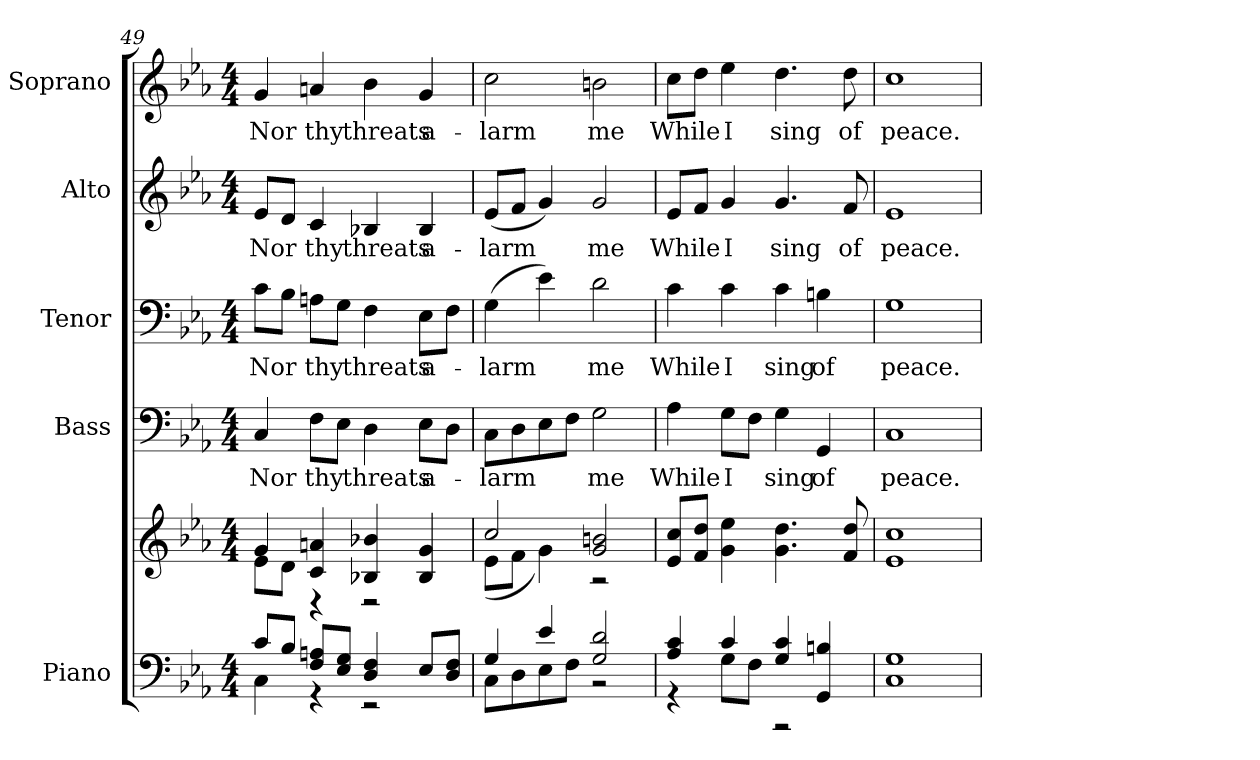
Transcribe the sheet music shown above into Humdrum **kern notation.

**kern	**kern	**kern	**text	**kern	**text	**kern	**text	**kern	**text
*part5	*part5	*part4	*part4	*part3	*part3	*part2	*part2	*part1	*part1
*staff6	*staff5	*staff4	*staff4	*staff3	*staff3	*staff2	*staff2	*staff1	*staff1
*I"Piano	*	*I"Bass	*	*I"Tenor	*	*I"Alto	*	*I"Soprano	*
*I'Pno.	*	*I'B.	*	*I'T.	*	*I'A.	*	*I'S.	*
!!LO:PB:g=z
*clefF4	*clefG2	*clefF4	*	*clefF4	*	*clefG2	*	*clefG2	*
*k[b-e-a-]	*k[b-e-a-]	*k[b-e-a-]	*	*k[b-e-a-]	*	*k[b-e-a-]	*	*k[b-e-a-]	*
*E-:	*E-:	*E-:	*	*E-:	*	*E-:	*	*E-:	*
*M4/4	*M4/4	*M4/4	*	*M4/4	*	*M4/4	*	*M4/4	*
=49	=49	=49	=49	=49	=49	=49	=49	=49	=49
*^	*^	*	*	*	*	*	*	*	*
!	!	!	!	!	!LO:LY:b:color=#000000	!	!	!	!	!	!
!	!	!	!	!	!	!	!LO:LY:b:color=#000000	!	!	!	!
!	!	!	!	!	!	!	!	!	!LO:LY:b:color=#000000	!	!
!	!	!	!	!	!	!	!	!	!	!	!LO:LY:b:color=#000000
8ci/L	4Ci\	4gi/	8e-i\L	4Ci/	Nor	8ci\L	Nor	8e-i/L	Nor	4gi/	Nor
8B-i/J	.	.	8di\J	.	.	8B-i\J	.	8di/J	.	.	.
!	!	!	!	!	!LO:LY:b:color=#000000	!	!	!	!	!	!
!	!	!	!	!	!	!	!LO:LY:b:color=#000000	!	!	!	!
!	!	!	!	!	!	!	!	!	!LO:LY:b:color=#000000	!	!
!	!	!	!	!	!	!	!	!	!	!	!LO:LY:b:color=#000000
8Fi/ 8AniL	4r	4ci/ 4ani	4r	8Fi\L	thy	8Ani\L	thy	4ci/	thy	4ani/	thy
8E-i/ 8GiJ	.	.	.	8E-i\J	.	8Gi\J	.	.	.	.	.
!	!	!	!	!	!LO:LY:b:color=#000000	!	!	!	!	!	!
!	!	!	!	!	!	!	!LO:LY:b:color=#000000	!	!	!	!
!	!	!	!	!	!	!	!	!	!LO:LY:b:color=#000000	!	!
!	!	!	!	!	!	!	!	!	!	!	!LO:LY:b:color=#000000
4Di/ 4Fi	2r	4B-Xi/ 4b-Xi	2r	4Di\	threats	4Fi\	threats	4B-Xi/	threats	4b-i\	threats
!	!	!	!	!	!LO:LY:b:color=#000000	!	!	!	!	!	!
!	!	!	!	!	!	!	!LO:LY:b:color=#000000	!	!	!	!
!	!	!	!	!	!	!	!	!	!LO:LY:b:color=#000000	!	!
!	!	!	!	!	!	!	!	!	!	!	!LO:LY:b:color=#000000
8E-i/L	.	4B-i/ 4gi	.	8E-i\L	a-	8E-i\L	a-	4B-i/	a-	4gi/	a-
8Di/ 8FiJ	.	.	.	8Di\J	.	8Fi\J	.	.	.	.	.
=50	=50	=50	=50	=50	=50	=50	=50	=50	=50	=50	=50
!	!	!	!	!	!LO:LY:b:color=#000000	!	!	!	!	!	!
!	!	!	!	!	!	!	!LO:LY:b:color=#000000	!	!	!	!
!	!	!	!	!	!	!	!	!	!LO:LY:b:color=#000000	!	!
!	!	!	!	!	!	!	!	!	!	!	!LO:LY:b:color=#000000
4Gi/	8Ci\L	2cci/	(8e-i\L	8Ci\L	-larm	(4Gi\	-larm	(8e-i/L	-larm	2cci\	-larm
.	8Di\	.	8fi\J	8Di\	.	.	.	8fi/J	.	.	.
4e-i/	8E-i\	.	4gi\)	8E-i\	.	4e-i\)	.	4gi/)	.	.	.
.	8Fi\J	.	.	8Fi\J	.	.	.	.	.	.	.
!	!	!	!	!	!LO:LY:b:color=#000000	!	!	!	!	!	!
!	!	!	!	!	!	!	!LO:LY:b:color=#000000	!	!	!	!
!	!	!	!	!	!	!	!	!	!LO:LY:b:color=#000000	!	!
!	!	!	!	!	!	!	!	!	!	!	!LO:LY:b:color=#000000
2Gi/ 2di	2r	2gi/ 2bni	2r	2Gi\	me	2di\	me	2gi/	me	2bni\	me
*	*	*v	*v	*	*	*	*	*	*	*	*
!!LO:PB:g=z
=51	=51	=51	=51	=51	=51	=51	=51	=51	=51	=51
*	*	*^	*	*	*	*	*	*	*	*
!	!	!	!	!	!LO:LY:b:color=#000000	!	!	!	!	!	!
*	*	*v	*v	*	*	*	*	*	*	*	*
*	*	*^	*	*	*	*	*	*	*	*
!	!	!	!	!	!	!	!LO:LY:b:color=#000000	!	!	!	!
*	*	*v	*v	*	*	*	*	*	*	*	*
*	*	*^	*	*	*	*	*	*	*	*
!	!	!	!	!	!	!	!	!	!LO:LY:b:color=#000000	!	!
*	*	*v	*v	*	*	*	*	*	*	*	*
*	*	*^	*	*	*	*	*	*	*	*
!	!	!	!	!	!	!	!	!	!	!	!LO:LY:b:color=#000000
*	*	*v	*v	*	*	*	*	*	*	*	*
4A-i/ 4ci	4r	8e-i/ 8cciL	4A-i\	While	4ci\	While	8e-i/L	While	8cci\L	While
.	.	8fi/ 8ddiJ	.	.	.	.	8fi/J	.	8ddi\J	.
!	!	!	!	!LO:LY:b:color=#000000	!	!	!	!	!	!
!	!	!	!	!	!	!LO:LY:b:color=#000000	!	!	!	!
!	!	!	!	!	!	!	!	!LO:LY:b:color=#000000	!	!
!	!	!	!	!	!	!	!	!	!	!LO:LY:b:color=#000000
4ci/	8Gi\L	4gi\ 4ee-i	8Gi\L	I	4ci\	I	4gi/	I	4ee-i\	I
.	8Fi\J	.	8Fi\J	.	.	.	.	.	.	.
!	!	!	!	!LO:LY:b:color=#000000	!	!	!	!	!	!
!	!	!	!	!	!	!LO:LY:b:color=#000000	!	!	!	!
!	!	!	!	!	!	!	!	!LO:LY:b:color=#000000	!	!
!	!	!	!	!	!	!	!	!	!	!LO:LY:b:color=#000000
4Gi/ 4ci	2r	4.gi\ 4.ddi	4Gi\	sing	4ci\	sing	4.gi/	sing	4.ddi\	sing
!	!	!	!	!LO:LY:b:color=#000000	!	!	!	!	!	!
!	!	!	!	!	!	!LO:LY:b:color=#000000	!	!	!	!
4GGi/ 4Bni	.	.	4GGi/	of	4Bni\	of	.	.	.	.
!	!	!	!	!	!	!	!	!LO:LY:b:color=#000000	!	!
!	!	!	!	!	!	!	!	!	!	!LO:LY:b:color=#000000
.	.	8fi/ 8ddi	.	.	.	.	8fi/	of	8ddi\	of
*v	*v	*	*	*	*	*	*	*	*	*
=52	=52	=52	=52	=52	=52	=52	=52	=52	=52
!	!	!	!LO:LY:b:color=#000000	!	!	!	!	!	!
!	!	!	!	!	!LO:LY:b:color=#000000	!	!	!	!
!	!	!	!	!	!	!	!LO:LY:b:color=#000000	!	!
!	!	!	!	!	!	!	!	!	!LO:LY:b:color=#000000
1Ci 1Gi	1e-i 1cci	1Ci	peace.	1Gi	peace.	1e-i	peace.	1cci	peace.
=	=	=	=	=	=	=	=	=	=
*-	*-	*-	*-	*-	*-	*-	*-	*-	*-
